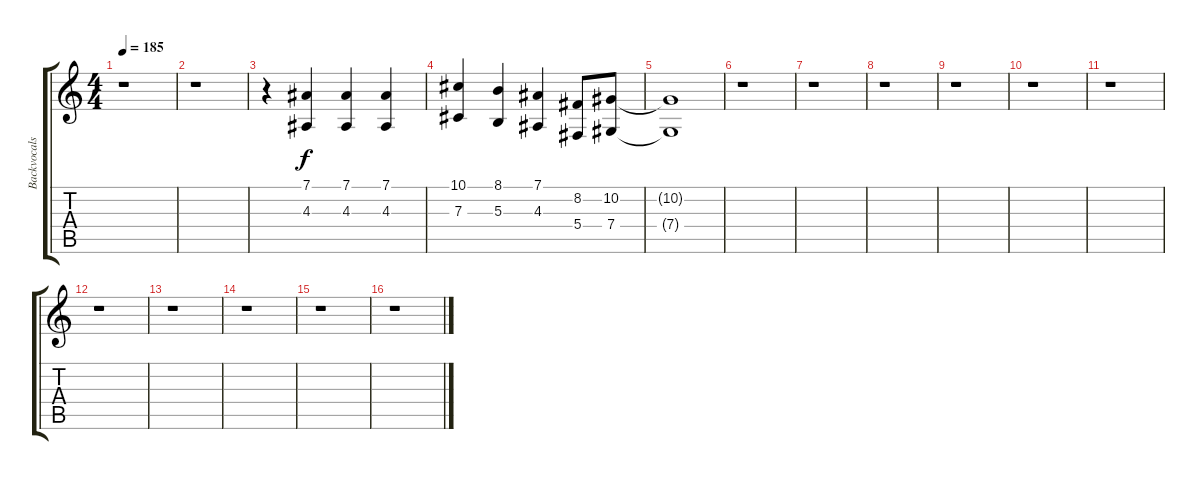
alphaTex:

\track ("Backvocals" "Backvocals") {instrument lead6voice}
\staff {score tabs}
\tuning (Eb4 Bb3 Gb3 Db3 Ab2 Eb2) {hide}
\ts (4 4)
\tempo 185
\clef g2
\ks c
r.1{dy f} |
r.1 |
r.4 (7.1 4.3).4 (7.1 4.3).4 (7.1 4.3).4 |
(10.1 7.3).4 (8.1 5.3).4 (7.1 4.3).4 (8.2 5.4).8 (10.2 7.4).8 |
(10.2{t} 7.4{t}).1 |
r.1 |
r.1 |
r.1 |
r.1 |
r.1 |
r.1 |
r.1 |
r.1 |
r.1 |
r.1 |
r.1
